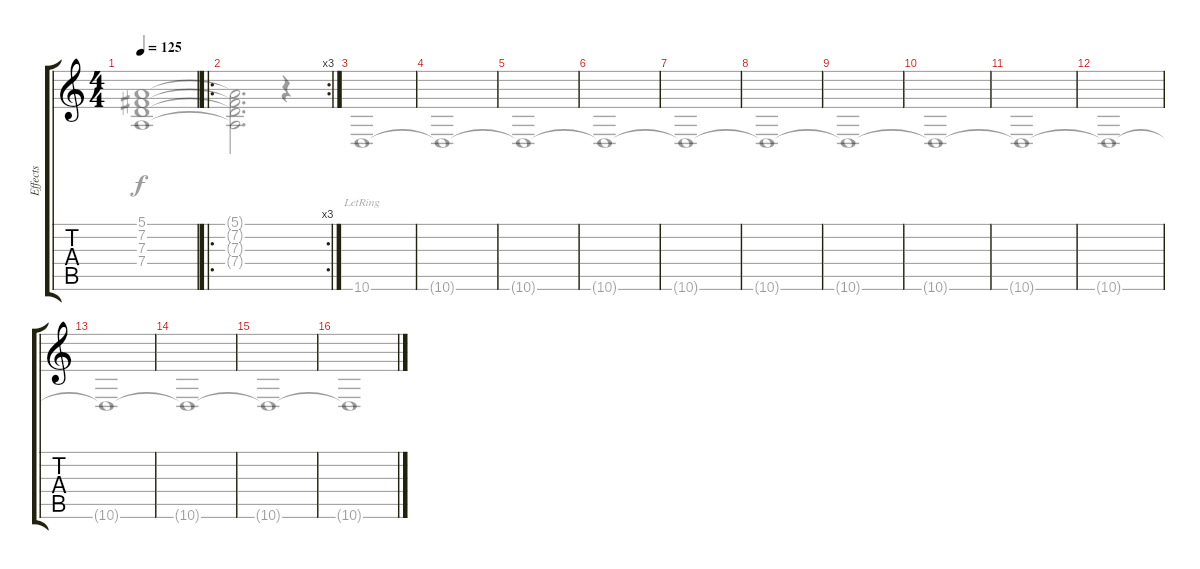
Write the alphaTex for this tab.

\track ("Effects" "Effects") {instrument fx5brightness}
\staff {score tabs}
\tuning (E4 B3 G3 D3 A2 E2) {hide}
\voice
\ts (4 4)
\tempo 125
\clef g2
\ks c
|
\ro
\rc 3
|
|
|
|
|
|
|
|
|
|
|
|
|
|
\voice
\clef g2
\ks c
(5.1 7.2 7.3 7.4).1{dy f} |
(5.1{t} 7.2{t} 7.3{t} 7.4{t}).2{d} r.4 |
10.6{lr}.1 |
10.6{t}.1 |
10.6{t}.1 |
10.6{t}.1 |
10.6{t}.1 |
10.6{t}.1 |
10.6{t}.1 |
10.6{t}.1 |
10.6{t}.1 |
10.6{t}.1 |
10.6{t}.1 |
10.6{t}.1 |
10.6{t}.1 |
10.6{t}.1
